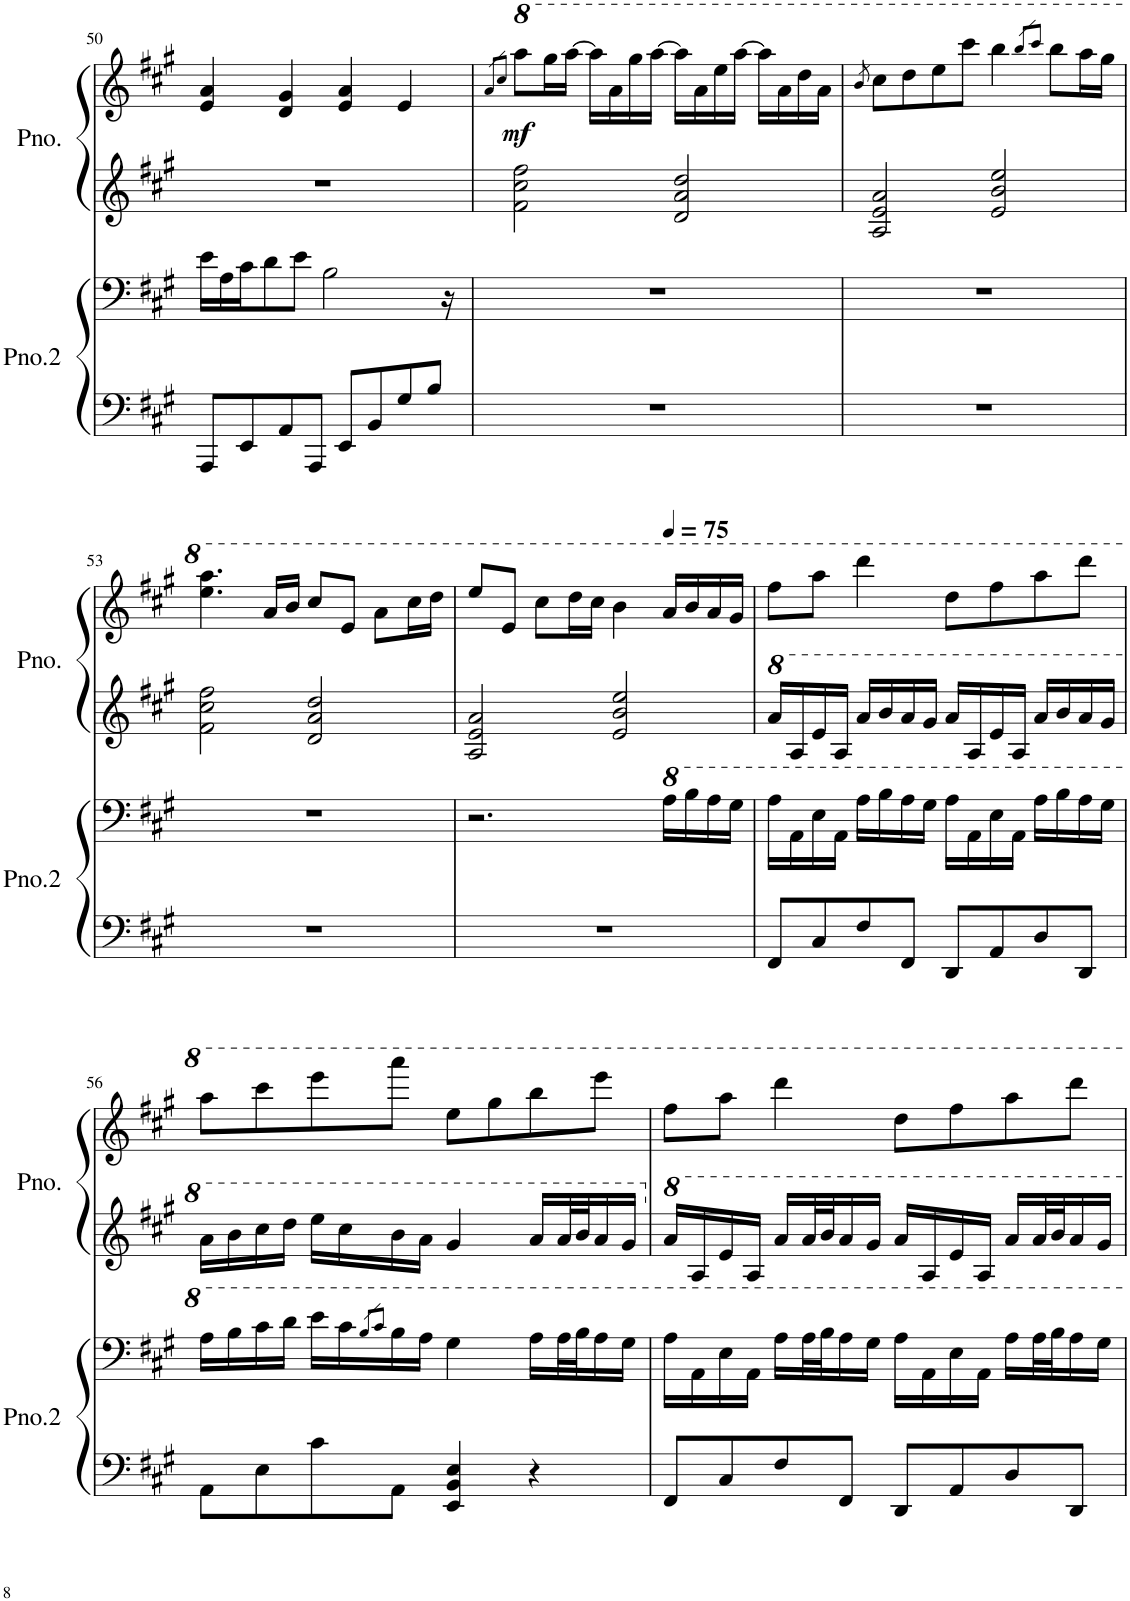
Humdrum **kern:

**kern	**kern	**kern	**kern	**dynam
*part2	*part2	*part1	*part1	*part1
*staff4	*staff3	*staff2	*staff1	*staff1/2
*I"Piano2	*	*I"Piano	*	*
*I'Pno.2	*	*I'Pno.	*	*
!!LO:PB:g=z
*clefF4	*clefF4	*clefG2	*clefG2	*
*k[f#c#g#]	*k[f#c#g#]	*k[f#c#g#]	*k[f#c#g#]	*
*M4/4	*M4/4	*M4/4	*M4/4	*
=50	=50	=50	=50	=50
8AAA/L	16e\LL	1r	4e/ 4a/	.
.	16A\	.	.	.
8EE/	16c#\J	.	.	.
.	8d\	.	.	.
8AA/	.	.	4d/ 4g#/	.
.	8e\J	.	.	.
8AAA/J	.	.	.	.
.	2B\	.	.	.
8EE/L	.	.	4e/ 4a/	.
8BB/	.	.	.	.
8G#/	.	.	4e/	.
8B/J	.	.	.	.
.	16r	.	.	.
=51	=51	=51	=51	=51
.	.	.	8qaa/L	.
.	.	.	8qccc#/J	.
!	!	!	!	!LO:DY:b
1r	1r	2f#\ 2cc#\ 2ff#\	8aaa\L	mf
.	.	.	16ggg#\L	.
.	.	.	[16aaa\JJ	.
.	.	.	16aaa\LL]	.
.	.	.	16aa\	.
.	.	.	16ggg#\	.
.	.	.	[16aaa\JJ	.
.	.	2d/ 2a/ 2dd/	16aaa\LL]	.
.	.	.	16aa\	.
.	.	.	16eee\	.
.	.	.	[16aaa\JJ	.
.	.	.	16aaa\LL]	.
.	.	.	16aa\	.
.	.	.	16ddd\	.
.	.	.	16aa\JJ	.
=52	=52	=52	=52	=52
.	.	.	8qbb/	.
1r	1r	2A/ 2e/ 2a/	8ccc#\L	.
.	.	.	8ddd\	.
.	.	.	8eee\	.
.	.	.	8cccc#\J	.
.	.	2e/ 2b/ 2ee/	4bbb\	.
.	.	.	8qbbb/L	.
.	.	.	8qcccc#/J	.
.	.	.	8bbb\L	.
.	.	.	16aaa\L	.
.	.	.	16ggg#\JJ	.
!!LO:LB:g=z
=53	=53	=53	=53	=53
1r	1r	2f#\ 2cc#\ 2ff#\	4.eee\ 4.aaa\	.
.	.	.	16aa/LL	.
.	.	.	16bb/JJ	.
.	.	2d/ 2a/ 2dd/	8ccc#/L	.
.	.	.	8ee/J	.
.	.	.	8aa\L	.
.	.	.	16ccc#\L	.
.	.	.	16ddd\JJ	.
=54	=54	=54	=54	=54
1r	2.r	2A/ 2e/ 2a/	8eee/L	.
.	.	.	8ee/J	.
.	.	.	8ccc#\L	.
.	.	.	16ddd\L	.
.	.	.	16ccc#\JJ	.
.	.	2e/ 2b/ 2ee/	4bb\	.
*	*	*	*MM75	*
.	16a\LL	.	16aa/LL	.
.	16b\	.	16bb/	.
.	16a\	.	16aa/	.
.	16g#\JJ	.	16gg#/JJ	.
=55	=55	=55	=55	=55
*	*	*8va	*	*
8FF#/L	16a\LL	16aa/LL	8fff#\L	.
.	16A\	16a/	.	.
8C#/	16e\	16ee/	8aaa\J	.
.	16A\JJ	16a/JJ	.	.
8F#/	16a\LL	16aa/LL	4dddd\	.
.	16b\	16bb/	.	.
8FF#/J	16a\	16aa/	.	.
.	16g#\JJ	16gg#/JJ	.	.
8DD/L	16a\LL	16aa/LL	8ddd\L	.
.	16A\	16a/	.	.
8AA/	16e\	16ee/	8fff#\	.
.	16A\JJ	16a/JJ	.	.
8D/	16a\LL	16aa/LL	8aaa\	.
.	16b\	16bb/	.	.
8DD/J	16a\	16aa/	8dddd\J	.
.	16g#\JJ	16gg#/JJ	.	.
!!LO:LB:g=z
=56	=56	=56	=56	=56
8AA\L	16a\LL	16aa\LL	8aaa\L	.
.	16b\	16bb\	.	.
8E\	16cc#\	16ccc#\	8cccc#\	.
.	16dd\JJ	16ddd\JJ	.	.
8c#\	16ee\LL	16eee\LL	8eeee\	.
.	16cc#\	16ccc#\	.	.
.	8qb/L	.	.	.
.	8qcc#/J	.	.	.
8AA\J	16b\	16bb\	8aaaa\J	.
.	16a\JJ	16aa\JJ	.	.
4EE/ 4BB/ 4E/	4g#\	4gg#/	8eee\L	.
.	.	.	8ggg#\	.
4r	16a\LL	16aa/LL	8bbb\	.
.	32a\L	32aa/L	.	.
.	32b\J	32bb/J	.	.
.	16a\	16aa/	8eeee\J	.
.	16g#\JJ	16gg#/JJ	.	.
=57	=57	=57	=57	=57
*	*	*X8va	*	*
8FF#/L	16a\LL	16aa/LL	8fff#\L	.
.	16A\	16a/	.	.
8C#/	16e\	16ee/	8aaa\J	.
.	16A\JJ	16a/JJ	.	.
8F#/	16a\LL	16aa/LL	4dddd\	.
.	32a\L	32aa/L	.	.
.	32b\J	32bb/J	.	.
8FF#/J	16a\	16aa/	.	.
.	16g#\JJ	16gg#/JJ	.	.
8DD/L	16a\LL	16aa/LL	8ddd\L	.
.	16A\	16a/	.	.
8AA/	16e\	16ee/	8fff#\	.
.	16A\JJ	16a/JJ	.	.
8D/	16a\LL	16aa/LL	8aaa\	.
.	32a\L	32aa/L	.	.
.	32b\J	32bb/J	.	.
8DD/J	16a\	16aa/	8dddd\J	.
.	16g#\JJ	16gg#/JJ	.	.
=	=	=	=	=
*-	*-	*-	*-	*-
